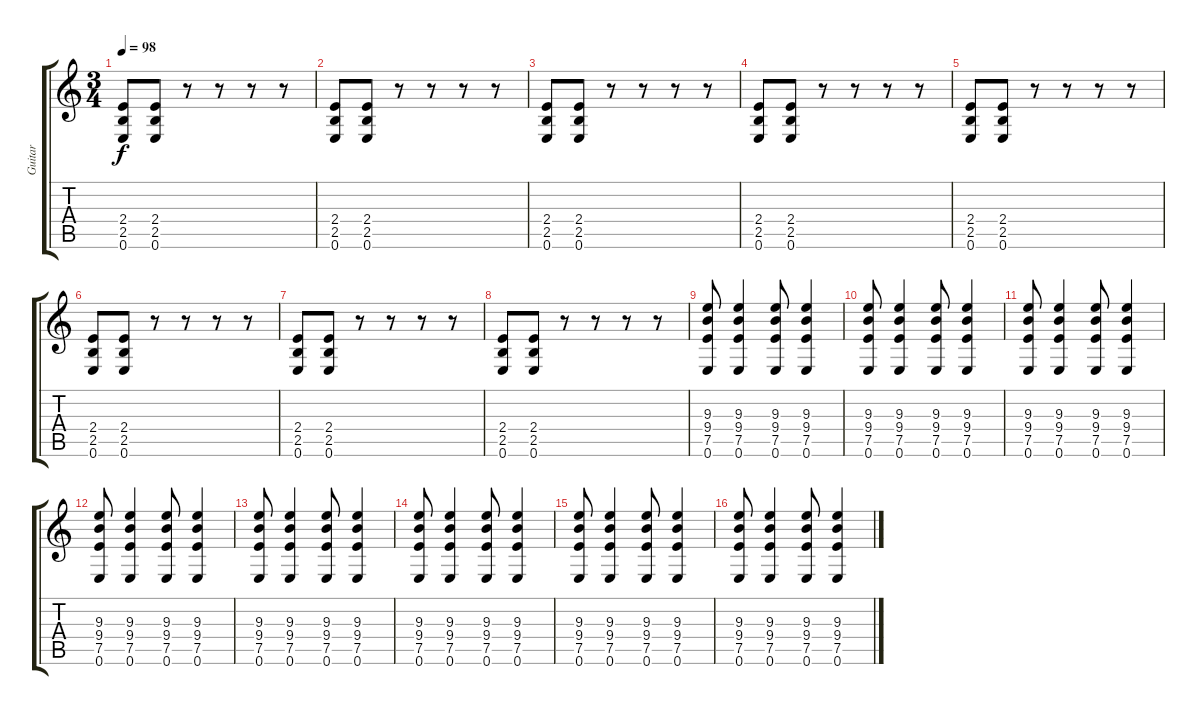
\track ("Guitar" "Guitar") {instrument distortionguitar}
\staff {score tabs}
\tuning (E4 B3 G3 D3 A2 E2) {hide}
\ts (3 4)
\tempo 98
\clef g2
\ks c
(2.4 2.5 0.6).8{dy f} (2.4 2.5 0.6).8 r.8 r.8 r.8 r.8 |
(2.4 2.5 0.6).8 (2.4 2.5 0.6).8 r.8 r.8 r.8 r.8 |
(2.4 2.5 0.6).8 (2.4 2.5 0.6).8 r.8 r.8 r.8 r.8 |
(2.4 2.5 0.6).8 (2.4 2.5 0.6).8 r.8 r.8 r.8 r.8 |
(2.4 2.5 0.6).8 (2.4 2.5 0.6).8 r.8 r.8 r.8 r.8 |
(2.4 2.5 0.6).8 (2.4 2.5 0.6).8 r.8 r.8 r.8 r.8 |
(2.4 2.5 0.6).8 (2.4 2.5 0.6).8 r.8 r.8 r.8 r.8 |
(2.4 2.5 0.6).8 (2.4 2.5 0.6).8 r.8 r.8 r.8 r.8 |
(9.3 9.4 7.5 0.6).8 (9.3 9.4 7.5 0.6).4 (9.3 9.4 7.5 0.6).8 (9.3 9.4 7.5 0.6).4 |
(9.3 9.4 7.5 0.6).8 (9.3 9.4 7.5 0.6).4 (9.3 9.4 7.5 0.6).8 (9.3 9.4 7.5 0.6).4 |
(9.3 9.4 7.5 0.6).8 (9.3 9.4 7.5 0.6).4 (9.3 9.4 7.5 0.6).8 (9.3 9.4 7.5 0.6).4 |
(9.3 9.4 7.5 0.6).8 (9.3 9.4 7.5 0.6).4 (9.3 9.4 7.5 0.6).8 (9.3 9.4 7.5 0.6).4 |
(9.3 9.4 7.5 0.6).8 (9.3 9.4 7.5 0.6).4 (9.3 9.4 7.5 0.6).8 (9.3 9.4 7.5 0.6).4 |
(9.3 9.4 7.5 0.6).8 (9.3 9.4 7.5 0.6).4 (9.3 9.4 7.5 0.6).8 (9.3 9.4 7.5 0.6).4 |
(9.3 9.4 7.5 0.6).8 (9.3 9.4 7.5 0.6).4 (9.3 9.4 7.5 0.6).8 (9.3 9.4 7.5 0.6).4 |
(9.3 9.4 7.5 0.6).8 (9.3 9.4 7.5 0.6).4 (9.3 9.4 7.5 0.6).8 (9.3 9.4 7.5 0.6).4
